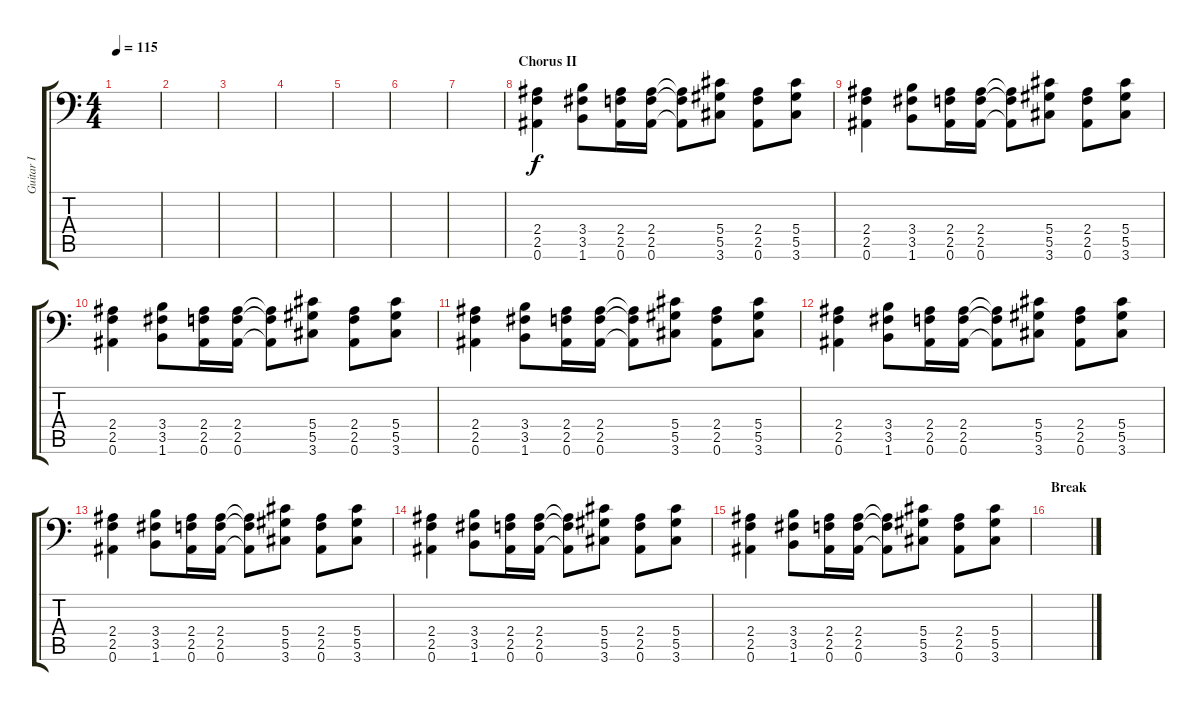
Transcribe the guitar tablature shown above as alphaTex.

\track ("Guitar I" "Guitar I") {instrument distortionguitar}
\staff {score tabs}
\tuning (Bb3 F3 Db3 Ab2 Eb2 Bb1) {hide}
\ts (4 4)
\tempo 115
\clef f4
\ks c
|
|
|
|
|
|
|
\section ("" "Chorus II")
(2.4 2.5 0.6).4 (3.4 3.5 1.6).8 (2.4 2.5 0.6).16 (2.4 2.5 0.6).16 (2.4{t} 2.5{t} 0.6{t}).8 (5.4 5.5 3.6).8 (2.4 2.5 0.6).8 (5.4 5.5 3.6).8 |
(2.4 2.5 0.6).4 (3.4 3.5 1.6).8 (2.4 2.5 0.6).16 (2.4 2.5 0.6).16 (2.4{t} 2.5{t} 0.6{t}).8 (5.4 5.5 3.6).8 (2.4 2.5 0.6).8 (5.4 5.5 3.6).8 |
(2.4 2.5 0.6).4 (3.4 3.5 1.6).8 (2.4 2.5 0.6).16 (2.4 2.5 0.6).16 (2.4{t} 2.5{t} 0.6{t}).8 (5.4 5.5 3.6).8 (2.4 2.5 0.6).8 (5.4 5.5 3.6).8 |
(2.4 2.5 0.6).4 (3.4 3.5 1.6).8 (2.4 2.5 0.6).16 (2.4 2.5 0.6).16 (2.4{t} 2.5{t} 0.6{t}).8 (5.4 5.5 3.6).8 (2.4 2.5 0.6).8 (5.4 5.5 3.6).8 |
(2.4 2.5 0.6).4 (3.4 3.5 1.6).8 (2.4 2.5 0.6).16 (2.4 2.5 0.6).16 (2.4{t} 2.5{t} 0.6{t}).8 (5.4 5.5 3.6).8 (2.4 2.5 0.6).8 (5.4 5.5 3.6).8 |
(2.4 2.5 0.6).4 (3.4 3.5 1.6).8 (2.4 2.5 0.6).16 (2.4 2.5 0.6).16 (2.4{t} 2.5{t} 0.6{t}).8 (5.4 5.5 3.6).8 (2.4 2.5 0.6).8 (5.4 5.5 3.6).8 |
(2.4 2.5 0.6).4 (3.4 3.5 1.6).8 (2.4 2.5 0.6).16 (2.4 2.5 0.6).16 (2.4{t} 2.5{t} 0.6{t}).8 (5.4 5.5 3.6).8 (2.4 2.5 0.6).8 (5.4 5.5 3.6).8 |
(2.4 2.5 0.6).4 (3.4 3.5 1.6).8 (2.4 2.5 0.6).16 (2.4 2.5 0.6).16 (2.4{t} 2.5{t} 0.6{t}).8 (5.4 5.5 3.6).8 (2.4 2.5 0.6).8 (5.4 5.5 3.6).8 |
\section ("" "Break")
